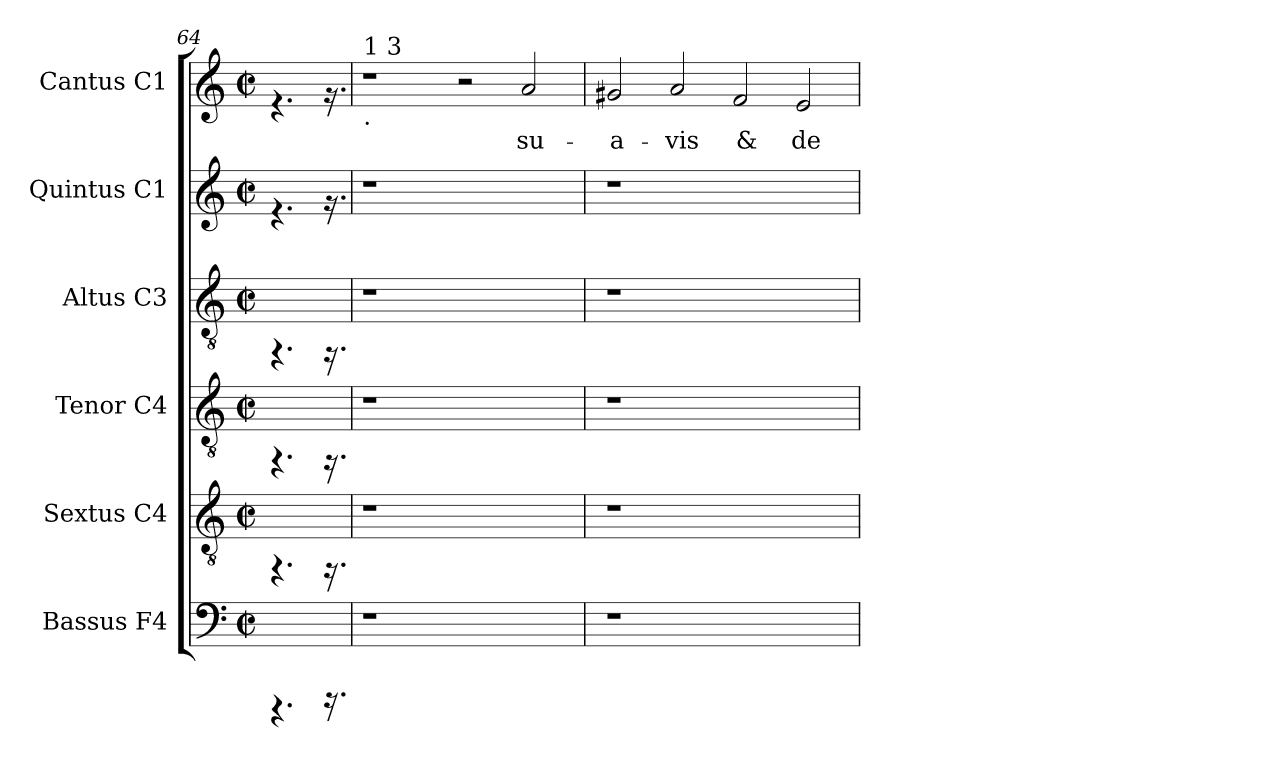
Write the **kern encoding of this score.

**kern	**kern	**kern	**kern	**kern	**kern	**text
*part6	*part5	*part4	*part3	*part2	*part1	*part1
*staff6	*staff5	*staff4	*staff3	*staff2	*staff1	*staff1
*I"Bassus  F4	*I"Sextus  C4	*I"Tenor  C4	*I"Altus  C3	*I"Quintus  C1	*I"Cantus  C1	*
*clefF4	*clefGv2	*clefGv2	*clefGv2	*clefG2	*clefG2	*
*k[]	*k[]	*k[]	*k[]	*k[]	*k[]	*
*C:	*C:	*C:	*C:	*C:	*C:	*
*M2/2	*M2/2	*M2/2	*M2/2	*M2/2	*M2/2	*
*met(c|)	*met(c|)	*met(c|)	*met(c|)	*met(c|)	*met(c|)	*
=64	=64	=64	=64	=64	=64	=64
4.rCCC	4.rFF	4.rFF	4.rFF	4.rf	4.rf	.
16.rCCC	16.rFF	16.rFF	16.rFF	16.rf	16.rf	.
!!LO:LB:g=z
=65	=65	=65	=65	=65	=65	=65
!	!	!	!	!	!LO:TX:a:t=1 3	!
!	!	!	!	!	!LO:TX:b:t=.	!
1r	1r	1r	1r	1r	1r	.
1ryy	1ryy	1ryy	1ryy	1ryy	2r	.
!	!	!	!	!	!	!LO:LY:b:cj
.	.	.	.	.	2a/	su-
=66	=66	=66	=66	=66	=66	=66
!	!	!	!	!	!	!LO:LY:b:cj
1r	1r	1r	1r	1r	2g#X/	-a-
!	!	!	!	!	!	!LO:LY:b:cj
.	.	.	.	.	2a/	-vis
!	!	!	!	!	!	!LO:LY:b:cj
1ryy	1ryy	1ryy	1ryy	1ryy	2f/	&
!	!	!	!	!	!	!LO:LY:b:cj
.	.	.	.	.	2e/	de-
=	=	=	=	=	=	=
*-	*-	*-	*-	*-	*-	*-
